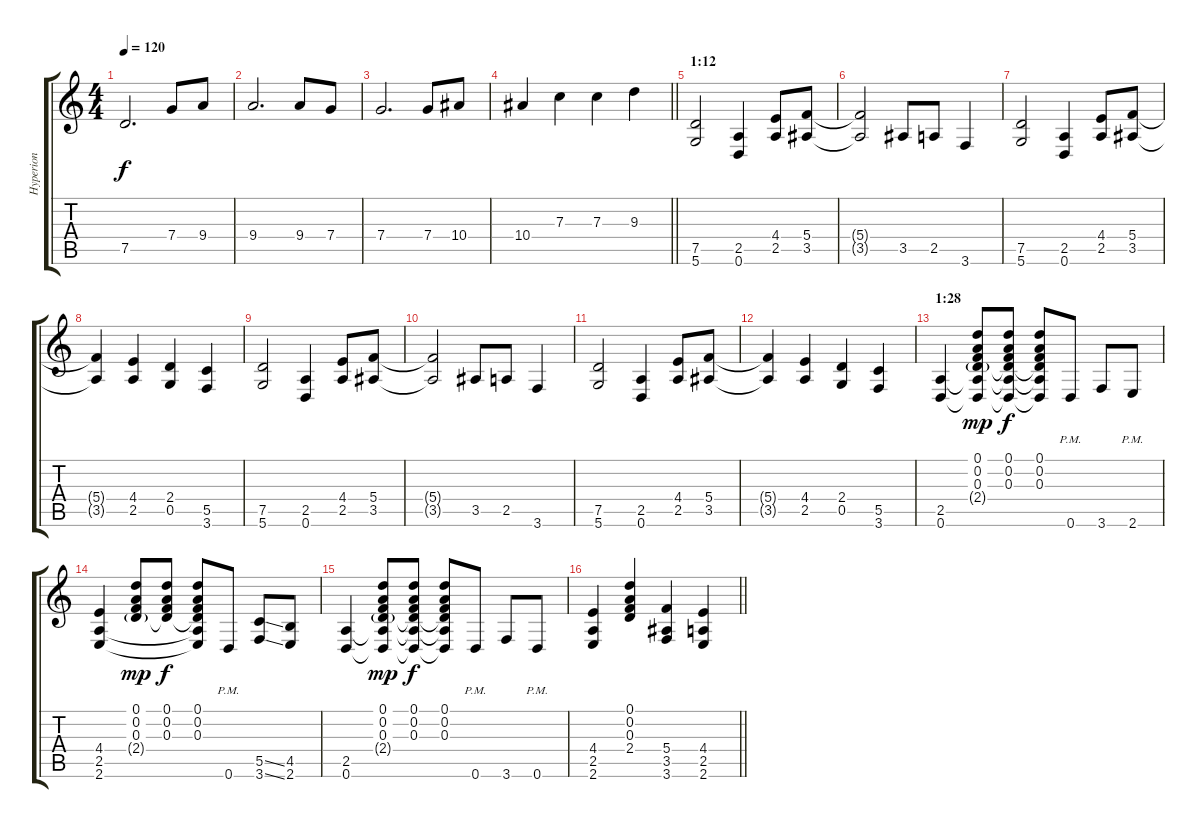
\track ("Hyperion" "Hyperion") {instrument distortionguitar}
\staff {score tabs}
\tuning (D4 A3 F3 C3 G2 D2) {hide}
\ts (4 4)
\tempo 120
\clef g2
\ks c
7.5.2{d dy f} 7.4.8 9.4.8 |
9.4.2{d} 9.4.8 7.4.8 |
7.4.2{d} 7.4.8 10.4.8 |
\barLineRight lightlight
10.4.4 7.3.4 7.3.4 9.3.4 |
\section ("" "1:12")
(7.5 5.6).2 (2.5 0.6).4 (4.4 2.5).8 (5.4 3.5).8 |
(5.4{t} 3.5{t}).2 3.5.8 2.5.8 3.6.4 |
(7.5 5.6).2 (2.5 0.6).4 (4.4 2.5).8 (5.4 3.5).8 |
(5.4{t} 3.5{t}).4 (4.4 2.5).4 (2.4 0.5).4 (5.5 3.6).4 |
(7.5 5.6).2 (2.5 0.6).4 (4.4 2.5).8 (5.4 3.5).8 |
(5.4{t} 3.5{t}).2 3.5.8 2.5.8 3.6.4 |
(7.5 5.6).2 (2.5 0.6).4 (4.4 2.5).8 (5.4 3.5).8 |
(5.4{t} 3.5{t}).4 (4.4 2.5).4 (2.4 0.5).4 (5.5 3.6).4 |
\section ("" "1:28")
(2.5 0.6).4 (0.1 0.2 0.3 2.4{g} 2.5{t} 0.6{t}).8{dy mp} (0.1 0.2 0.3 2.4{t} 2.5{t} 0.6{t}).8{dy f} (0.1 0.2 0.3 2.4{t} 2.5{t} 0.6{t}).8 0.6{pm}.8 3.6.8 2.6{pm}.8 |
(4.4 2.5 2.6).4 (0.1 0.2 0.3 2.4{g}).8{dy mp} (0.1 0.2 0.3 2.4{t}).8{dy f} (0.1 0.2 0.3 2.4{t} 2.5{t} 2.6{t}).8 0.6{pm}.8 (5.5{ss} 3.6{ss}).8 (4.5 2.6).8 |
(2.5 0.6).4 (0.1 0.2 0.3 2.4{g} 2.5{t} 0.6{t}).8{dy mp} (0.1 0.2 0.3 2.4{t} 2.5{t} 0.6{t}).8{dy f} (0.1 0.2 0.3 2.4{t} 2.5{t} 0.6{t}).8 0.6{pm}.8 3.6.8 0.6{pm}.8 |
\barLineRight lightlight
(4.4 2.5 2.6).4 (0.1 0.2 0.3 2.4).4 (5.4 3.5 3.6).4 (4.4 2.5 2.6).4
